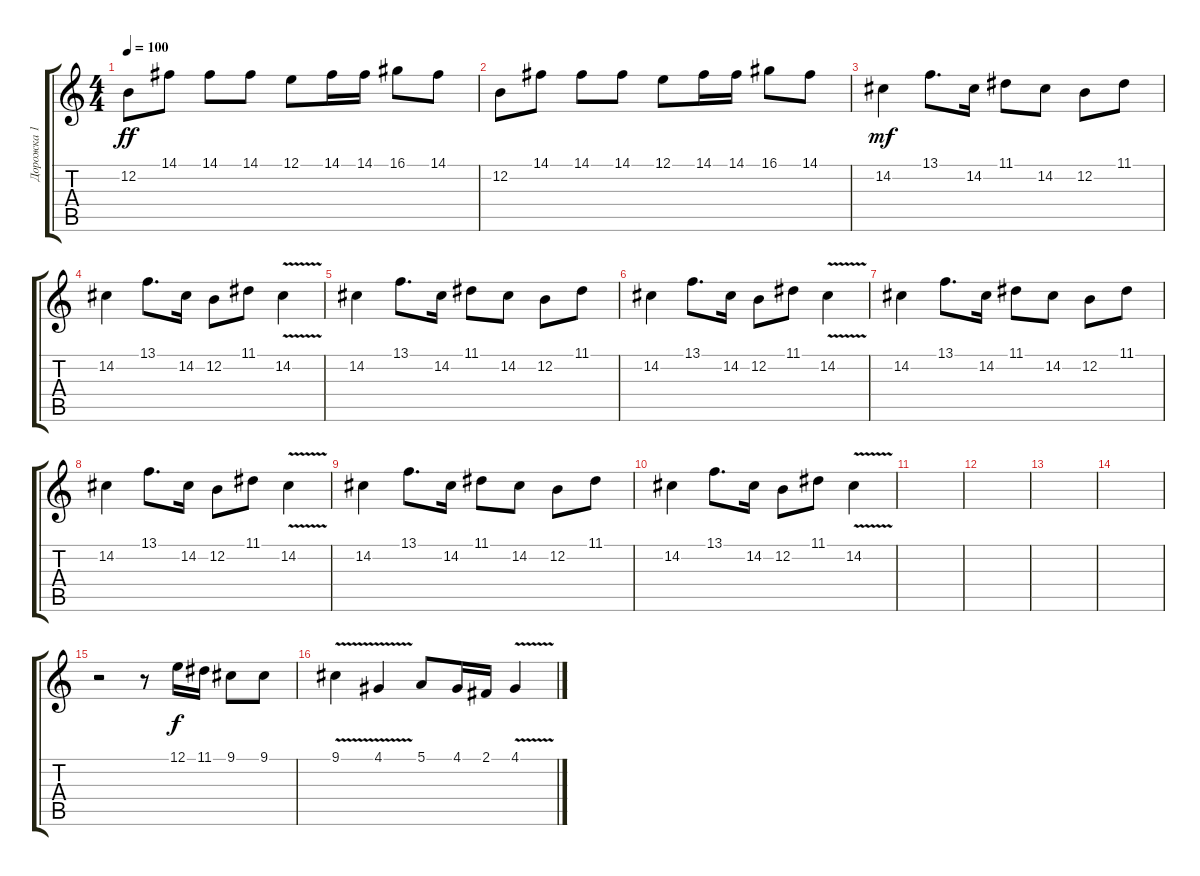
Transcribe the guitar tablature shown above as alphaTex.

\track ("Дорожка 1" "Дорожка 1") {instrument piccolo}
\staff {score tabs}
\tuning (E4 B3 G3 D3 A2 E2) {hide}
\ts (4 4)
\tempo 100
\clef g2
\ks c
12.2.8{dy ff} 14.1.8 14.1.8 14.1.8 12.1.8 14.1.16 14.1.16 16.1.8 14.1.8 |
12.2.8 14.1.8 14.1.8 14.1.8 12.1.8 14.1.16 14.1.16 16.1.8 14.1.8 |
14.2.4{dy mf} 13.1.8{d} 14.2.16 11.1.8 14.2.8 12.2.8 11.1.8 |
14.2.4 13.1.8{d} 14.2.16 12.2.8 11.1.8 14.2{v}.4 |
14.2.4 13.1.8{d} 14.2.16 11.1.8 14.2.8 12.2.8 11.1.8 |
14.2.4 13.1.8{d} 14.2.16 12.2.8 11.1.8 14.2{v}.4 |
14.2.4 13.1.8{d} 14.2.16 11.1.8 14.2.8 12.2.8 11.1.8 |
14.2.4 13.1.8{d} 14.2.16 12.2.8 11.1.8 14.2{v}.4 |
14.2.4 13.1.8{d} 14.2.16 11.1.8 14.2.8 12.2.8 11.1.8 |
14.2.4 13.1.8{d} 14.2.16 12.2.8 11.1.8 14.2{v}.4 |
|
|
|
|
r.2 r.8 12.1.16{dy f} 11.1.16 9.1.8 9.1.8 |
9.1{v}.4 4.1{v}.4 5.1.8 4.1.16 2.1.16 4.1{v}.4
